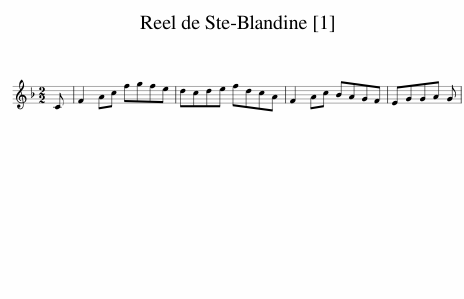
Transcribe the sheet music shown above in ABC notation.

X:1
L:1/8
M:2/2
I:linebreak $
K:F
V:1 treble
V:1
 C | F2 Ac fgfe | dcde fdcA | F2 Ac BAGF | EGGA G | %5
